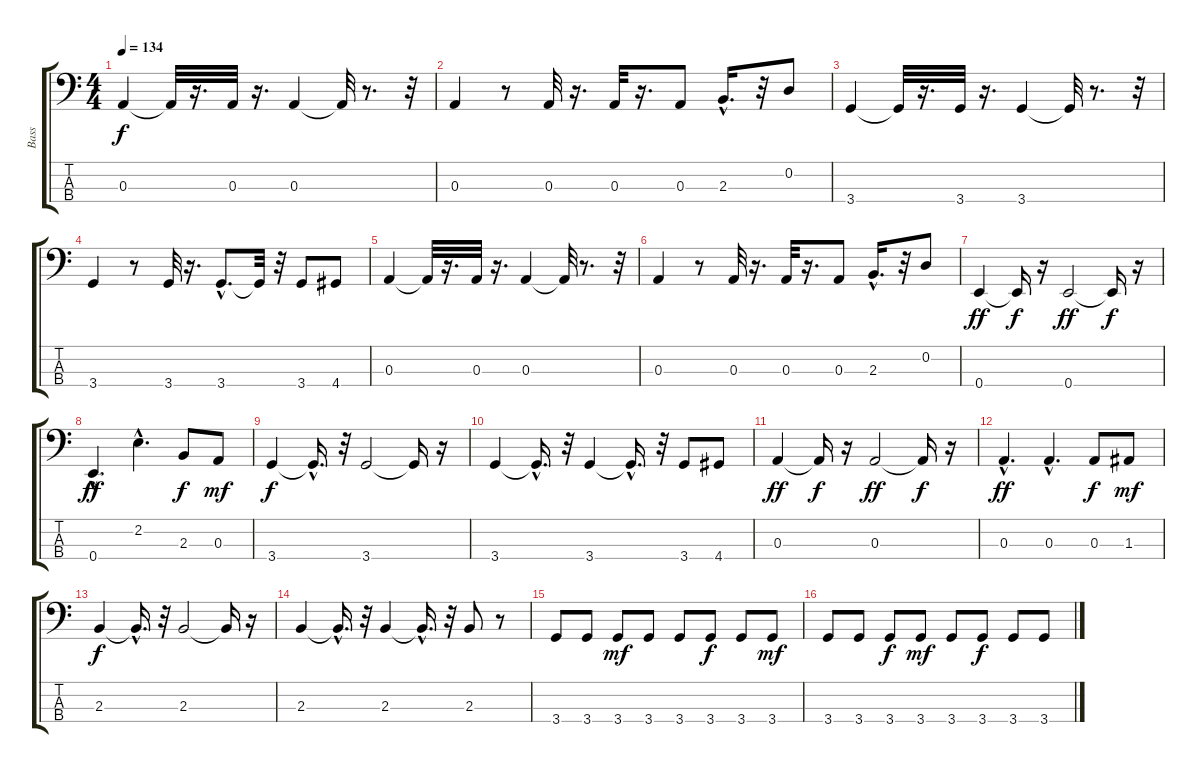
\track ("Bass" "Bass") {instrument electricbassfinger}
\staff {score tabs}
\tuning (G2 D2 A1 E1) {hide}
\ts (4 4)
\tempo 134
\clef f4
\ks c
0.3.4{dy f} 0.3{t}.32 r.16{d} 0.3.32 r.16{d} 0.3.4 0.3{t}.32 r.8{d} r.32 |
0.3.4 r.8 0.3.32 r.16{d} 0.3.32 r.16{d} 0.3.8 2.3{hac}.16{d} r.32 0.2.8 |
3.4.4 3.4{t}.32 r.16{d} 3.4.32 r.16{d} 3.4.4 3.4{t}.32 r.8{d} r.32 |
3.4.4 r.8 3.4.32 r.16{d} 3.4{hac}.8{d} 3.4{t}.32 r.32 3.4.8 4.4.8 |
0.3.4 0.3{t}.32 r.16{d} 0.3.32 r.16{d} 0.3.4 0.3{t}.32 r.8{d} r.32 |
0.3.4 r.8 0.3.32 r.16{d} 0.3.32 r.16{d} 0.3.8 2.3{hac}.16{d} r.32 0.2.8 |
0.4.4{dy ff} 0.4{t}.16{dy f} r.16 0.4.2{dy ff} 0.4{t}.16{dy f} r.16 |
0.4{hac}.4{d dy ff} 2.2{hac}.4{d} 2.3.8{dy f} 0.3.8{dy mf} |
3.4.4{dy f} 3.4{hac t}.16{d} r.32 3.4.2 3.4{t}.16 r.16 |
3.4.4 3.4{hac t}.16{d} r.32 3.4.4 3.4{hac t}.16{d} r.32 3.4.8 4.4.8 |
0.3.4{dy ff} 0.3{t}.16{dy f} r.16 0.3.2{dy ff} 0.3{t}.16{dy f} r.16 |
0.3{hac}.4{d dy ff} 0.3{hac}.4{d} 0.3.8{dy f} 1.3.8{dy mf} |
2.3.4{dy f} 2.3{hac t}.16{d} r.32 2.3.2 2.3{t}.16 r.16 |
2.3.4 2.3{hac t}.16{d} r.32 2.3.4 2.3{hac t}.16{d} r.32 2.3.8 r.8 |
3.4.8 3.4.8 3.4.8{dy mf} 3.4.8 3.4.8 3.4.8{dy f} 3.4.8 3.4.8{dy mf} |
3.4.8 3.4.8 3.4.8{dy f} 3.4.8{dy mf} 3.4.8 3.4.8{dy f} 3.4.8 3.4.8
